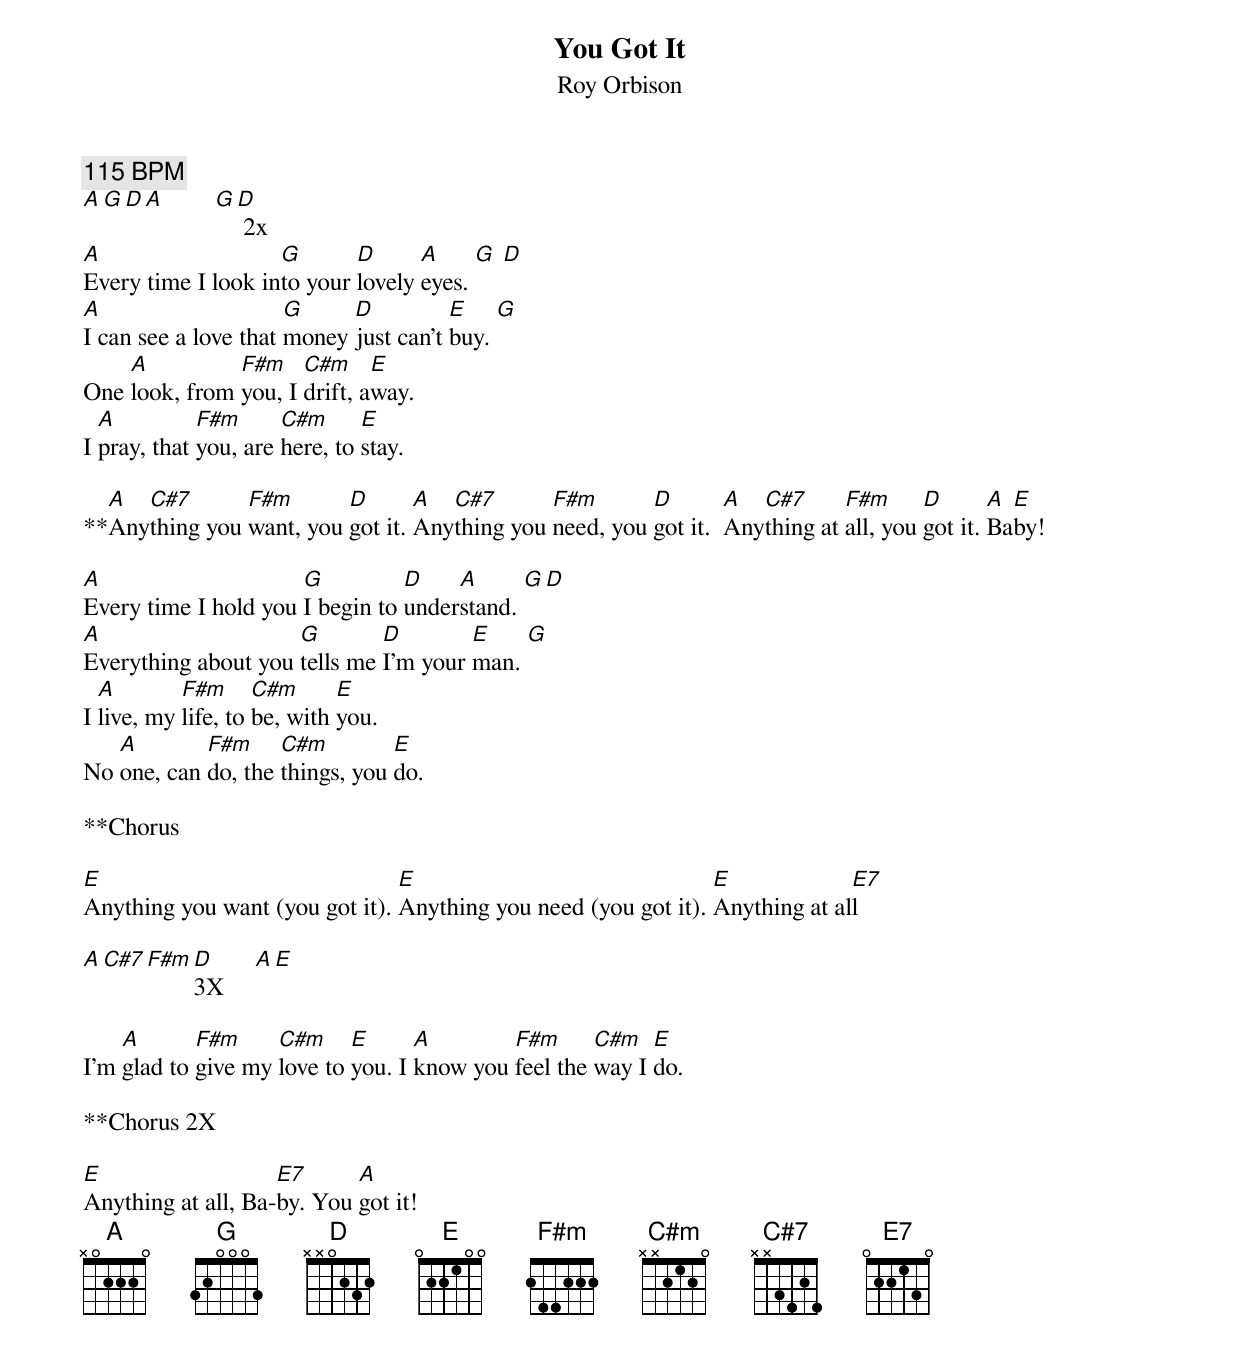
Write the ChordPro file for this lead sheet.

{title:You Got It}
{subtitle:Roy Orbison}
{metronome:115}
{c:115 BPM}
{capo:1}
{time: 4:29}
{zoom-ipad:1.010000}
[A][G][D][A]        [G][D] 2x
[A]Every time I look in[G]to your [D]lovely [A]eyes. [G] [D]
[A]I can see a love that [G]money [D]just can't [E]buy. [G]
One [A]look, from [F#m]you, I [C#m]drift, a[E]way.
I [A]pray, that [F#m]you, are [C#m]here, to [E]stay.

**[A]Any[C#7]thing you [F#m]want, you [D]got it. [A]Any[C#7]thing you [F#m]need, you [D]got it.  [A]Any[C#7]thing at [F#m]all, you [D]got it. [A]Ba[E]by!

[A]Every time I hold you [G]I begin to [D]under[A]stand. [G][D]
[A]Everything about you [G]tells me [D]I'm your [E]man. [G]
I [A]live, my [F#m]life, to [C#m]be, with [E]you.
No [A]one, can [F#m]do, the [C#m]things, you [E]do.

**Chorus

[E]Anything you want (you got it). [E]Anything you need (you got it). [E]Anything at al[E7]l

[A][C#7][F#m][D]3X     [A][E]

I'm [A]glad to [F#m]give my [C#m]love to [E]you. I [A]know you [F#m]feel the [C#m]way I [E]do.

**Chorus 2X

[E]Anything at all, Ba-[E7]by. You [A]got it!
